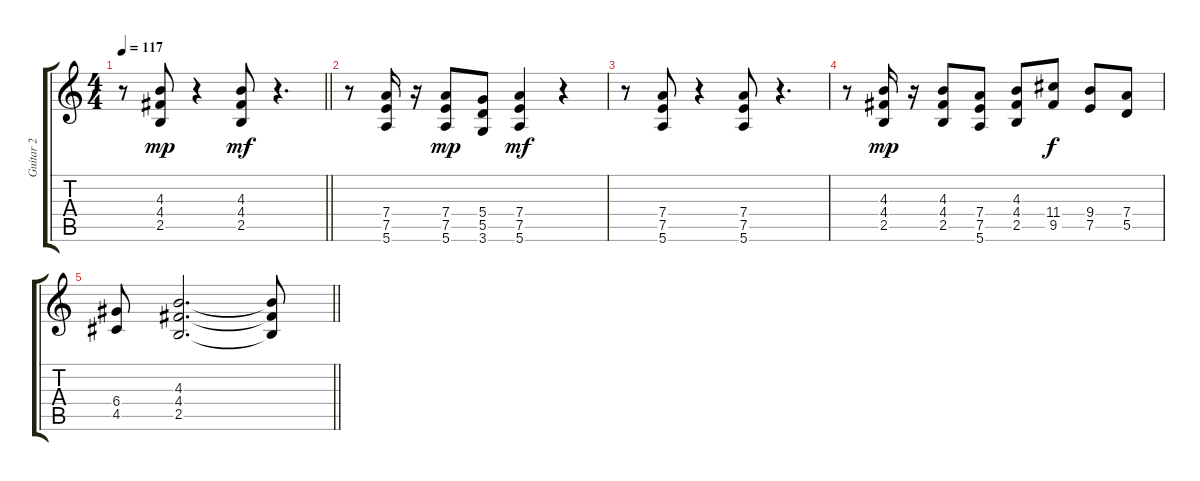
\track ("Guitar 2" "Guitar 2") {instrument acousticguitarsteel}
\staff {score tabs}
\tuning (E4 B3 G3 D3 A2 E2) {hide}
\ts (4 4)
\tempo 117
\clef g2
\barLineRight lightlight
\ks c
r.8{dy f} (4.3 4.4 2.5).8{dy mp} r.4 (4.3 4.4 2.5).8{dy mf} r.4{d} |
r.8 (7.4 7.5 5.6).16 r.16 (7.4 7.5 5.6).8{dy mp} (5.4 5.5 3.6).8 (7.4 7.5 5.6).4{dy mf} r.4 |
r.8 (7.4 7.5 5.6).8 r.4 (7.4 7.5 5.6).8 r.4{d} |
r.8 (4.3 4.4 2.5).16{dy mp} r.16 (4.3 4.4 2.5).8 (7.4 7.5 5.6).8 (4.3 4.4 2.5).8 (11.4 9.5).8{dy f} (9.4 7.5).8 (7.4 5.5).8 |
\barLineRight lightlight
(6.4 4.5).8 (4.3 4.4 2.5).2{d} (4.3{t} 4.4{t} 2.5{t}).8
